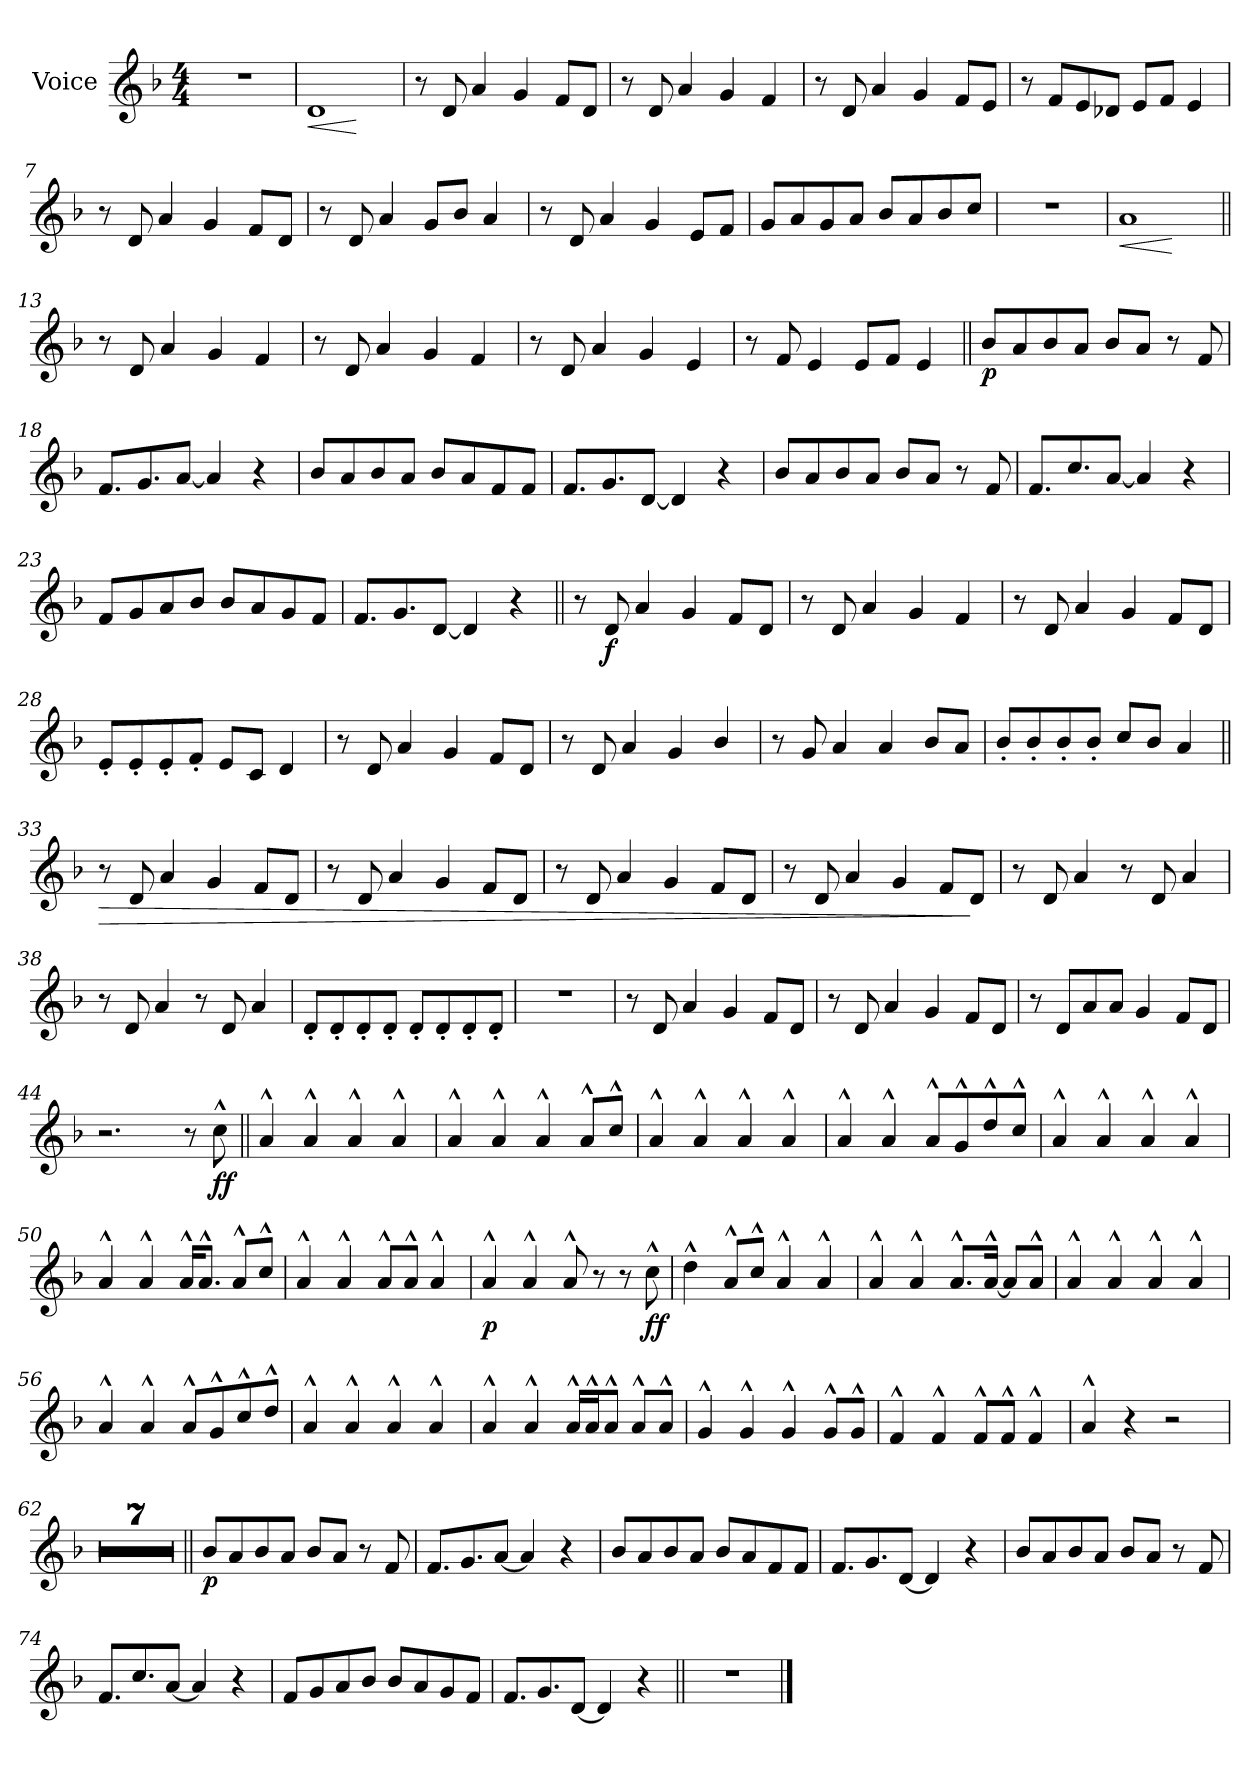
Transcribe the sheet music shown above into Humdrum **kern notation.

**kern	**dynam
*part1	*part1
*staff1	*staff1
*I"Voice	*
*I'Vc.	*
*clefG2	*
*ITrd1c2	*
*k[b-e-a-]	*
*M4/4	*
*MM100	*
=1	=1
1r	.
=2	=2
!	!LO:HP:b
1c!	<
.	[
=3	=3
8r	.
8c!/	.
4g!/	.
4f!/	.
8e-!/L	.
8c!/J	.
=4	=4
8r	.
8c!/	.
4g!/	.
4f!/	.
4e-!/	.
=5	=5
8r	.
8c!/	.
4g!/	.
4f!/	.
8e-!/L	.
8d!/J	.
=6	=6
8r	.
8e-!/L	.
8d!/	.
8c-X!/J	.
8d!/L	.
8e-!/J	.
4d!/	.
=7	=7
8r	.
8c!/	.
4g!/	.
4f!/	.
8e-!/L	.
8c!/J	.
=8	=8
8r	.
8c!/	.
4g!/	.
8f!/L	.
8a-!/J	.
4g!/	.
=9	=9
8r	.
8c!/	.
4g!/	.
4f!/	.
8d!/L	.
8e-!/J	.
=10	=10
8f!/L	.
8g!/	.
8f!/	.
8g!/J	.
8a-!/L	.
8g!/	.
8a-!/	.
8b-!/J	.
=11	=11
1r	.
=12	=12
!	!LO:HP:b
1g!	<
.	[
=13||	=13||
8r	.
8c!/	.
4g!/	.
4f!/	.
4e-!/	.
=14	=14
8r	.
8c!/	.
4g!/	.
4f!/	.
4e-!/	.
=15	=15
8r	.
8c!/	.
4g!/	.
4f!/	.
4d!/	.
=16	=16
8r	.
8e-!/	.
4d!/	.
8d!/L	.
8e-!/J	.
4d!/	.
=17||	=17||
!	!LO:DY:b
8a-/L	p
8g/	.
8a-/	.
8g/J	.
8a-/L	.
8g/J	.
8r	.
8e-/	.
=18	=18
8.e-/L	.
8.f/	.
[8g/J	.
4g/]	.
4r	.
=19	=19
8a-/L	.
8g/	.
8a-/	.
8g/J	.
8a-/L	.
8g/	.
8e-/	.
8e-/J	.
=20	=20
8.e-/L	.
8.f/	.
[8c/J	.
4c/]	.
4r	.
=21	=21
8a-/L	.
8g/	.
8a-/	.
8g/J	.
8a-/L	.
8g/J	.
8r	.
8e-/	.
=22	=22
8.e-/L	.
8.b-/	.
[8g/J	.
4g/]	.
4r	.
=23	=23
8e-/L	.
8f/	.
8g/	.
8a-/J	.
8a-/L	.
8g/	.
8f/	.
8e-/J	.
=24	=24
8.e-/L	.
8.f/	.
[8c/J	.
4c/]	.
4r	.
=25||	=25||
*MM200	*
8r	.
!	!LO:DY:b
8c/	f
4g/	.
4f/	.
8e-/L	.
8c/J	.
=26	=26
8r	.
8c/	.
4g/	.
4f/	.
4e-/	.
=27	=27
8r	.
8c/	.
4g/	.
4f/	.
8e-/L	.
8c/J	.
=28	=28
8d'/L	.
8d'/	.
8d'/	.
8e-'/J	.
8d/L	.
8B-/J	.
4c/	.
=29	=29
8r	.
8c/	.
4g/	.
4f/	.
8e-/L	.
8c/J	.
=30	=30
8r	.
8c/	.
4g/	.
4f/	.
4a-/	.
=31	=31
8r	.
8f/	.
4g/	.
4g/	.
8a-/L	.
8g/J	.
=32	=32
8a-'/L	.
8a-'/	.
8a-'/	.
8a-'/J	.
8b-/L	.
8a-/J	.
4g/	.
=33||	=33||
!	!LO:HP:b
8r	>
8c/	.
4g/	.
4f/	.
8e-/L	.
8c/J	.
=34	=34
8r	.
8c/	.
4g/	.
4f/	.
8e-/L	.
8c/J	.
=35	=35
8r	.
8c/	.
4g/	.
4f/	.
8e-/L	.
8c/J	.
=36	=36
8r	.
8c/	.
4g/	.
4f/	.
8e-/L	.
8c/J	]
=37	=37
8r	.
8c/	.
4g/	.
8r	.
8c/	.
4g/	.
=38	=38
8r	.
8c/	.
4g/	.
8r	.
8c/	.
4g/	.
=39	=39
8c'/L	.
8c'/	.
8c'/	.
8c'/J	.
8c'/L	.
8c'/	.
8c'/	.
8c'/J	.
=40	=40
1r	.
=41	=41
8r	.
8c/	.
4g/	.
4f/	.
8e-/L	.
8c/J	.
=42	=42
8r	.
8c/	.
4g/	.
4f/	.
8e-/L	.
8c/J	.
=43	=43
8r	.
8c/L	.
8g/	.
8g/J	.
4f/	.
8e-/L	.
8c/J	.
=44	=44
2.r	.
8r	.
!	!LO:DY:b
8b-^^\	ff
=45||	=45||
4g^^/	.
4g^^/	.
4g^^/	.
4g^^/	.
=46	=46
4g^^/	.
4g^^/	.
4g^^/	.
8g^^/L	.
8b-^^/J	.
=47	=47
4g^^/	.
4g^^/	.
4g^^/	.
4g^^/	.
=48	=48
4g^^/	.
4g^^/	.
8g^^/L	.
8f^^/	.
8cc^^/	.
8b-^^/J	.
=49	=49
4g^^/	.
4g^^/	.
4g^^/	.
4g^^/	.
=50	=50
4g^^/	.
4g^^/	.
16g^^/KL	.
8.g^^/J	.
8g^^/L	.
8b-^^/J	.
=51	=51
4g^^/	.
4g^^/	.
8g^^/L	.
8g^^/J	.
4g^^/	.
=52	=52
!	!LO:DY:b
4g^^/	p
4g^^/	.
8g^^/	.
8r	.
8r	.
!	!LO:DY:b
8b-^^\	ff
=53	=53
4cc^^\	.
8g^^/L	.
8b-^^/J	.
4g^^/	.
4g^^/	.
=54	=54
4g^^/	.
4g^^/	.
8.g^^/L	.
[16g^^/Jk	.
8g/L]	.
8g^^/J	.
=55	=55
4g^^/	.
4g^^/	.
4g^^/	.
4g^^/	.
=56	=56
4g^^/	.
4g^^/	.
8g^^/L	.
8f^^/	.
8b-^^/	.
8cc^^/J	.
=57	=57
4g^^/	.
4g^^/	.
4g^^/	.
4g^^/	.
=58	=58
4g^^/	.
4g^^/	.
16g^^/LL	.
16g^^/J	.
8g^^/J	.
8g^^/L	.
8g^^/J	.
=59	=59
4f^^/	.
4f^^/	.
4f^^/	.
8f^^/L	.
8f^^/J	.
=60	=60
4e-^^/	.
4e-^^/	.
8e-^^/L	.
8e-^^/J	.
4e-^^/	.
=61	=61
4g^^/	.
4r	.
2r	.
=62	=62
1r	.
=63	=63
1r	.
=64	=64
1r	.
=65	=65
1r	.
=66	=66
1r	.
=67	=67
1r	.
=68	=68
1r	.
=69||	=69||
!	!LO:DY:b
8a-/L	p
8g/	.
8a-/	.
8g/J	.
8a-/L	.
8g/J	.
8r	.
8e-/	.
=70	=70
8.e-/L	.
8.f/	.
[8g/J	.
4g/]	.
4r	.
=71	=71
8a-/L	.
8g/	.
8a-/	.
8g/J	.
8a-/L	.
8g/	.
8e-/	.
8e-/J	.
=72	=72
8.e-/L	.
8.f/	.
[8c/J	.
4c/]	.
4r	.
=73	=73
8a-/L	.
8g/	.
8a-/	.
8g/J	.
8a-/L	.
8g/J	.
8r	.
8e-/	.
=74	=74
8.e-/L	.
8.b-/	.
[8g/J	.
4g/]	.
4r	.
=75	=75
8e-/L	.
8f/	.
8g/	.
8a-/J	.
8a-/L	.
8g/	.
8f/	.
8e-/J	.
=76	=76
8.e-/L	.
8.f/	.
[8c/J	.
4c/]	.
4r	.
=77||	=77||
1r	.
==	==
*-	*-
